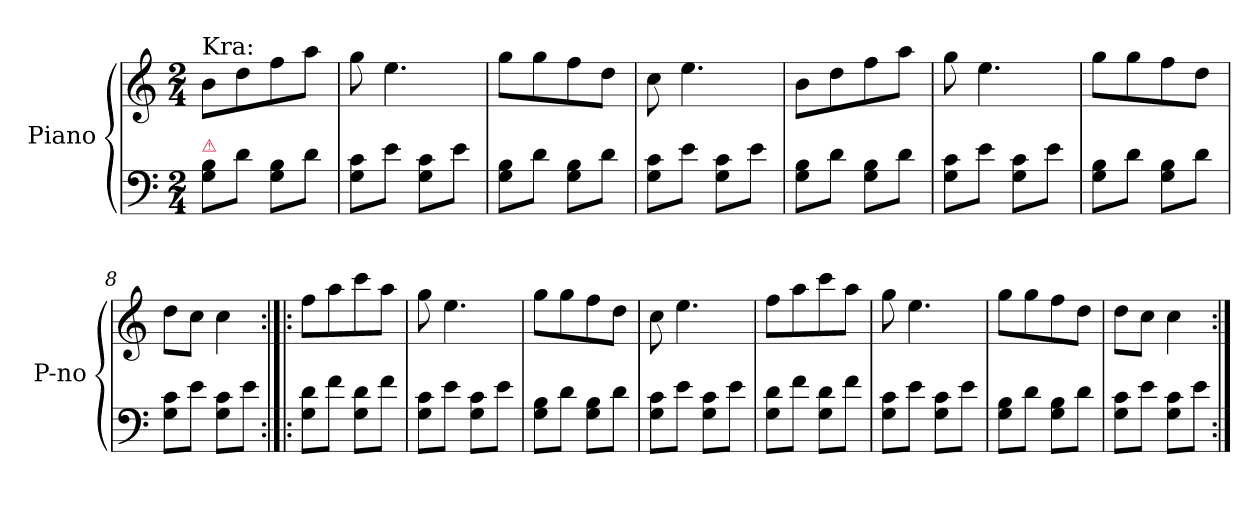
**kern	**kern
*part1	*part1
*staff2	*staff1
*I"Piano	*
*I'P-no	*
*clefF4	*clefG2
*k[]	*k[]
*M2/4	*M2/4
=1	=1
!	!LO:TX:a:t=Kra&colon;
!LO:TX:a:color=crimson:t=⚠	!
8G\ 8B\L	8b\L
8d\J	8dd\
8G\ 8B\L	8ff\
8d\J	8aa\J
=2	=2
8G\ 8c\L	8gg\
8e\J	4.ee\
8G\ 8c\L	.
8e\J	.
=3	=3
8G\ 8B\L	8gg\L
8d\J	8gg\
8G\ 8B\L	8ff\
8d\J	8dd\J
=4	=4
8G\ 8c\L	8cc\
8e\J	4.ee\
8G\ 8c\L	.
8e\J	.
=5	=5
8G\ 8B\L	8b\L
8d\J	8dd\
8G\ 8B\L	8ff\
8d\J	8aa\J
=6	=6
8G\ 8c\L	8gg\
8e\J	4.ee\
8G\ 8c\L	.
8e\J	.
=7	=7
8G\ 8B\L	8gg\L
8d\J	8gg\
8G\ 8B\L	8ff\
8d\J	8dd\J
=8	=8
8G\ 8c\L	8dd\L
8e\J	8cc\J
8G\ 8c\L	4cc\
8e\J	.
=9:|!|:	=9:|!|:
8G\ 8d\L	8ff\L
8f\J	8aa\
8G\ 8d\L	8ccc\
8f\J	8aa\J
=10	=10
8G\ 8c\L	8gg\
8e\J	4.ee\
8G\ 8c\L	.
8e\J	.
=11	=11
8G\ 8B\L	8gg\L
8d\J	8gg\
8G\ 8B\L	8ff\
8d\J	8dd\J
=12	=12
8G\ 8c\L	8cc\
8e\J	4.ee\
8G\ 8c\L	.
8e\J	.
=13	=13
8G\ 8d\L	8ff\L
8f\J	8aa\
8G\ 8d\L	8ccc\
8f\J	8aa\J
=14	=14
8G\ 8c\L	8gg\
8e\J	4.ee\
8G\ 8c\L	.
8e\J	.
=15	=15
8G\ 8B\L	8gg\L
8d\J	8gg\
8G\ 8B\L	8ff\
8d\J	8dd\J
=16	=16
8G\ 8c\L	8dd\L
8e\J	8cc\J
8G\ 8c\L	4cc\
8e\J	.
=:|!	=:|!
*-	*-
